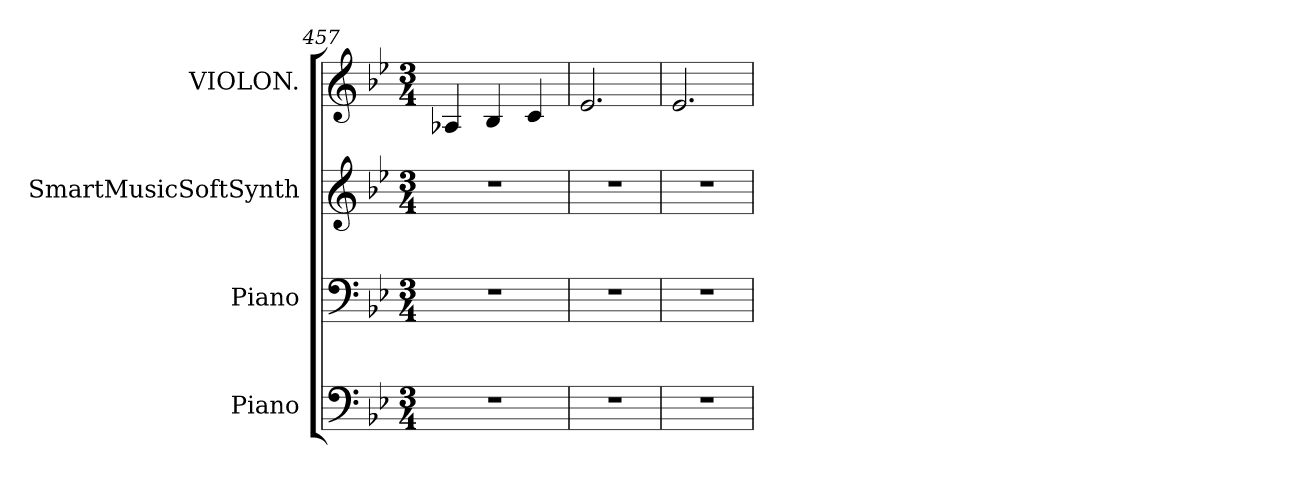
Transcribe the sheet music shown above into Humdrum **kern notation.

**kern	**kern	**kern	**kern
*part4	*part3	*part2	*part1
*staff4	*staff3	*staff2	*staff1
*I"Piano	*I"Piano	*I"SmartMusicSoftSynth	*I"VIOLON.
*I'P.	*	*	*
*clefF4	*clefF4	*clefG2	*clefG2
*k[b-e-]	*k[b-e-]	*k[b-e-]	*k[b-e-]
*M3/4	*M3/4	*M3/4	*M3/4
=457	=457	=457	=457
2.r	2.r	2.r	4A-X/
.	.	.	4B-/
.	.	.	4c/
=458	=458	=458	=458
2.r	2.r	2.r	2.e-/
=459	=459	=459	=459
2.r	2.r	2.r	2.e-/
=	=	=	=
*-	*-	*-	*-
